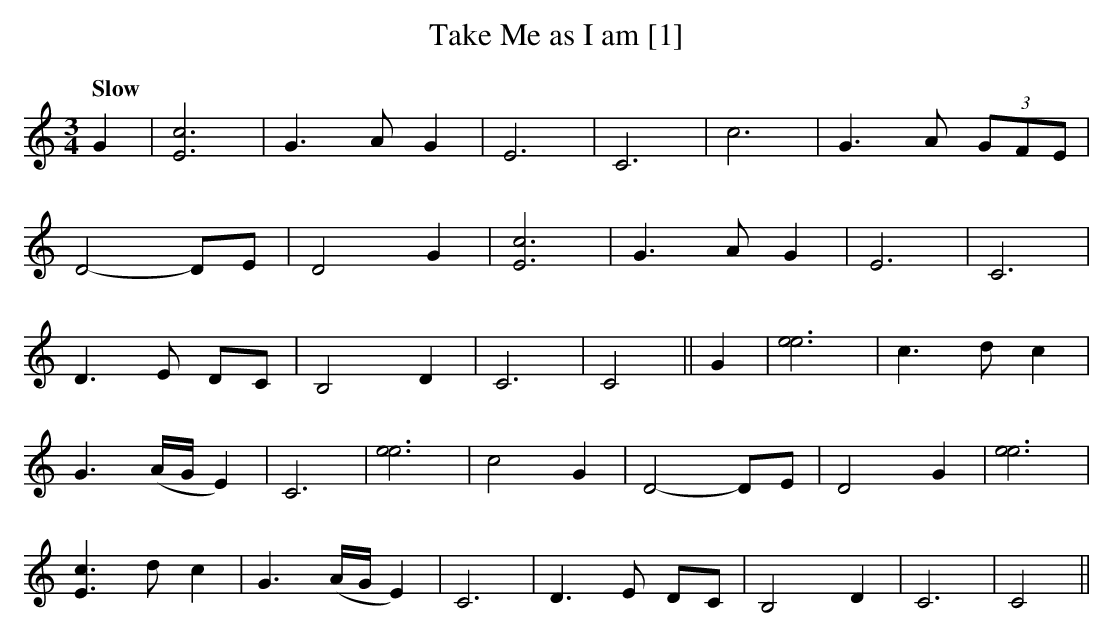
X:1
T:Take Me as I am [1]
M:3/4
L:1/8
Q:"Slow"
K:C
G2|[E6c6]|G3 A G2|E6|C6|c6|G3 A (3GFE|
D4-DE-|D4G2|[E6c6]|G3 A G2|E6|C6|
D3 E DC|B,4D2|C6|C4||G2|[e6e6]|c3 d c2|
G3 (A/G/E2)|C6| [e6e6]|c4G2|D4-DE-|D4G2|[e6e6]|
[E3c3]dc2| G3 (A/G/E2)|C6|D3 E DC|B,4D2|C6|C4||
